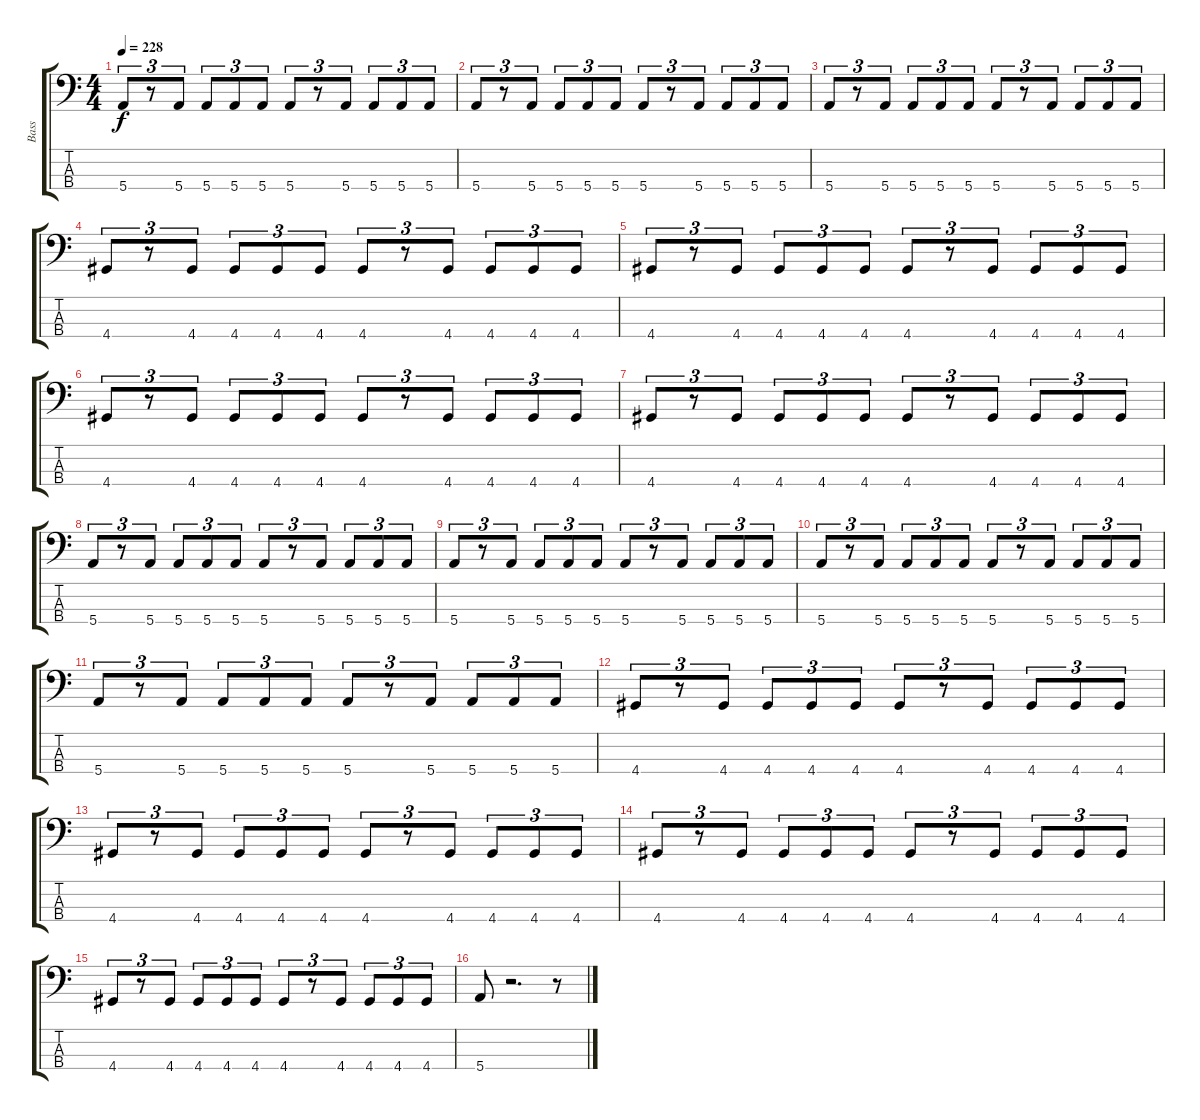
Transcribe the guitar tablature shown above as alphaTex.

\track ("Bass" "Bass") {instrument electricbasspick}
\staff {score tabs}
\tuning (G2 D2 A1 E1) {hide}
\ts (4 4)
\tempo 228
\clef f4
\ks c
5.4.8{tu (3 2) dy f} r.8{tu (3 2)} 5.4.8{tu (3 2)} 5.4.8{tu (3 2)} 5.4.8{tu (3 2)} 5.4.8{tu (3 2)} 5.4.8{tu (3 2)} r.8{tu (3 2)} 5.4.8{tu (3 2)} 5.4.8{tu (3 2)} 5.4.8{tu (3 2)} 5.4.8{tu (3 2)} |
5.4.8{tu (3 2)} r.8{tu (3 2)} 5.4.8{tu (3 2)} 5.4.8{tu (3 2)} 5.4.8{tu (3 2)} 5.4.8{tu (3 2)} 5.4.8{tu (3 2)} r.8{tu (3 2)} 5.4.8{tu (3 2)} 5.4.8{tu (3 2)} 5.4.8{tu (3 2)} 5.4.8{tu (3 2)} |
5.4.8{tu (3 2)} r.8{tu (3 2)} 5.4.8{tu (3 2)} 5.4.8{tu (3 2)} 5.4.8{tu (3 2)} 5.4.8{tu (3 2)} 5.4.8{tu (3 2)} r.8{tu (3 2)} 5.4.8{tu (3 2)} 5.4.8{tu (3 2)} 5.4.8{tu (3 2)} 5.4.8{tu (3 2)} |
4.4.8{tu (3 2)} r.8{tu (3 2)} 4.4.8{tu (3 2)} 4.4.8{tu (3 2)} 4.4.8{tu (3 2)} 4.4.8{tu (3 2)} 4.4.8{tu (3 2)} r.8{tu (3 2)} 4.4.8{tu (3 2)} 4.4.8{tu (3 2)} 4.4.8{tu (3 2)} 4.4.8{tu (3 2)} |
4.4.8{tu (3 2)} r.8{tu (3 2)} 4.4.8{tu (3 2)} 4.4.8{tu (3 2)} 4.4.8{tu (3 2)} 4.4.8{tu (3 2)} 4.4.8{tu (3 2)} r.8{tu (3 2)} 4.4.8{tu (3 2)} 4.4.8{tu (3 2)} 4.4.8{tu (3 2)} 4.4.8{tu (3 2)} |
4.4.8{tu (3 2)} r.8{tu (3 2)} 4.4.8{tu (3 2)} 4.4.8{tu (3 2)} 4.4.8{tu (3 2)} 4.4.8{tu (3 2)} 4.4.8{tu (3 2)} r.8{tu (3 2)} 4.4.8{tu (3 2)} 4.4.8{tu (3 2)} 4.4.8{tu (3 2)} 4.4.8{tu (3 2)} |
4.4.8{tu (3 2)} r.8{tu (3 2)} 4.4.8{tu (3 2)} 4.4.8{tu (3 2)} 4.4.8{tu (3 2)} 4.4.8{tu (3 2)} 4.4.8{tu (3 2)} r.8{tu (3 2)} 4.4.8{tu (3 2)} 4.4.8{tu (3 2)} 4.4.8{tu (3 2)} 4.4.8{tu (3 2)} |
5.4.8{tu (3 2)} r.8{tu (3 2)} 5.4.8{tu (3 2)} 5.4.8{tu (3 2)} 5.4.8{tu (3 2)} 5.4.8{tu (3 2)} 5.4.8{tu (3 2)} r.8{tu (3 2)} 5.4.8{tu (3 2)} 5.4.8{tu (3 2)} 5.4.8{tu (3 2)} 5.4.8{tu (3 2)} |
5.4.8{tu (3 2)} r.8{tu (3 2)} 5.4.8{tu (3 2)} 5.4.8{tu (3 2)} 5.4.8{tu (3 2)} 5.4.8{tu (3 2)} 5.4.8{tu (3 2)} r.8{tu (3 2)} 5.4.8{tu (3 2)} 5.4.8{tu (3 2)} 5.4.8{tu (3 2)} 5.4.8{tu (3 2)} |
5.4.8{tu (3 2)} r.8{tu (3 2)} 5.4.8{tu (3 2)} 5.4.8{tu (3 2)} 5.4.8{tu (3 2)} 5.4.8{tu (3 2)} 5.4.8{tu (3 2)} r.8{tu (3 2)} 5.4.8{tu (3 2)} 5.4.8{tu (3 2)} 5.4.8{tu (3 2)} 5.4.8{tu (3 2)} |
5.4.8{tu (3 2)} r.8{tu (3 2)} 5.4.8{tu (3 2)} 5.4.8{tu (3 2)} 5.4.8{tu (3 2)} 5.4.8{tu (3 2)} 5.4.8{tu (3 2)} r.8{tu (3 2)} 5.4.8{tu (3 2)} 5.4.8{tu (3 2)} 5.4.8{tu (3 2)} 5.4.8{tu (3 2)} |
4.4.8{tu (3 2)} r.8{tu (3 2)} 4.4.8{tu (3 2)} 4.4.8{tu (3 2)} 4.4.8{tu (3 2)} 4.4.8{tu (3 2)} 4.4.8{tu (3 2)} r.8{tu (3 2)} 4.4.8{tu (3 2)} 4.4.8{tu (3 2)} 4.4.8{tu (3 2)} 4.4.8{tu (3 2)} |
4.4.8{tu (3 2)} r.8{tu (3 2)} 4.4.8{tu (3 2)} 4.4.8{tu (3 2)} 4.4.8{tu (3 2)} 4.4.8{tu (3 2)} 4.4.8{tu (3 2)} r.8{tu (3 2)} 4.4.8{tu (3 2)} 4.4.8{tu (3 2)} 4.4.8{tu (3 2)} 4.4.8{tu (3 2)} |
4.4.8{tu (3 2)} r.8{tu (3 2)} 4.4.8{tu (3 2)} 4.4.8{tu (3 2)} 4.4.8{tu (3 2)} 4.4.8{tu (3 2)} 4.4.8{tu (3 2)} r.8{tu (3 2)} 4.4.8{tu (3 2)} 4.4.8{tu (3 2)} 4.4.8{tu (3 2)} 4.4.8{tu (3 2)} |
4.4.8{tu (3 2)} r.8{tu (3 2)} 4.4.8{tu (3 2)} 4.4.8{tu (3 2)} 4.4.8{tu (3 2)} 4.4.8{tu (3 2)} 4.4.8{tu (3 2)} r.8{tu (3 2)} 4.4.8{tu (3 2)} 4.4.8{tu (3 2)} 4.4.8{tu (3 2)} 4.4.8{tu (3 2)} |
5.4.8 r.2{d} r.8
